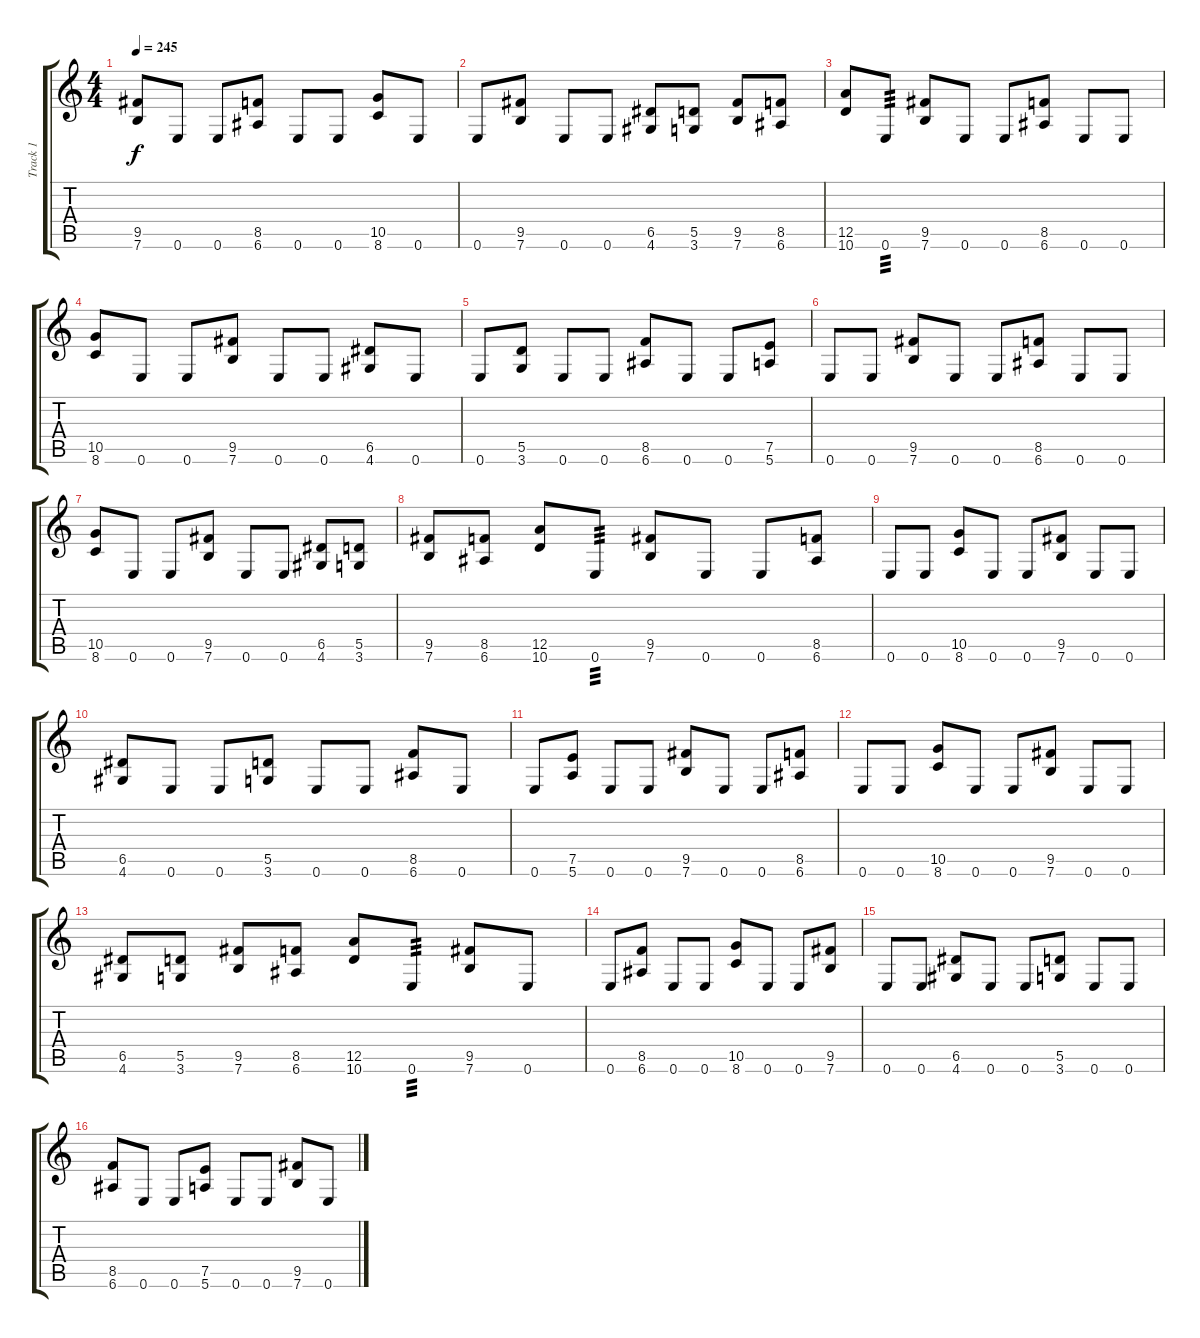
\track ("Track 1" "Track 1") {instrument distortionguitar}
\staff {score tabs}
\tuning (E4 B3 G3 D3 A2 E2) {hide}
\ts (4 4)
\tempo 245
\clef g2
\ks c
(9.5 7.6).8{dy f} 0.6.8 0.6.8 (8.5 6.6).8 0.6.8 0.6.8 (10.5 8.6).8 0.6.8 |
0.6.8 (9.5 7.6).8 0.6.8 0.6.8 (6.5 4.6).8 (5.5 3.6).8 (9.5 7.6).8 (8.5 6.6).8 |
(12.5 10.6).8 0.6.8{tp 3} (9.5 7.6).8 0.6.8 0.6.8 (8.5 6.6).8 0.6.8 0.6.8 |
(10.5 8.6).8 0.6.8 0.6.8 (9.5 7.6).8 0.6.8 0.6.8 (6.5 4.6).8 0.6.8 |
0.6.8 (5.5 3.6).8 0.6.8 0.6.8 (8.5 6.6).8 0.6.8 0.6.8 (7.5 5.6).8 |
0.6.8 0.6.8 (9.5 7.6).8 0.6.8 0.6.8 (8.5 6.6).8 0.6.8 0.6.8 |
(10.5 8.6).8 0.6.8 0.6.8 (9.5 7.6).8 0.6.8 0.6.8 (6.5 4.6).8 (5.5 3.6).8 |
(9.5 7.6).8 (8.5 6.6).8 (12.5 10.6).8 0.6.8{tp 3} (9.5 7.6).8 0.6.8 0.6.8 (8.5 6.6).8 |
0.6.8 0.6.8 (10.5 8.6).8 0.6.8 0.6.8 (9.5 7.6).8 0.6.8 0.6.8 |
(6.5 4.6).8 0.6.8 0.6.8 (5.5 3.6).8 0.6.8 0.6.8 (8.5 6.6).8 0.6.8 |
0.6.8 (7.5 5.6).8 0.6.8 0.6.8 (9.5 7.6).8 0.6.8 0.6.8 (8.5 6.6).8 |
0.6.8 0.6.8 (10.5 8.6).8 0.6.8 0.6.8 (9.5 7.6).8 0.6.8 0.6.8 |
(6.5 4.6).8 (5.5 3.6).8 (9.5 7.6).8 (8.5 6.6).8 (12.5 10.6).8 0.6.8{tp 3} (9.5 7.6).8 0.6.8 |
0.6.8 (8.5 6.6).8 0.6.8 0.6.8 (10.5 8.6).8 0.6.8 0.6.8 (9.5 7.6).8 |
0.6.8 0.6.8 (6.5 4.6).8 0.6.8 0.6.8 (5.5 3.6).8 0.6.8 0.6.8 |
(8.5 6.6).8 0.6.8 0.6.8 (7.5 5.6).8 0.6.8 0.6.8 (9.5 7.6).8 0.6.8
